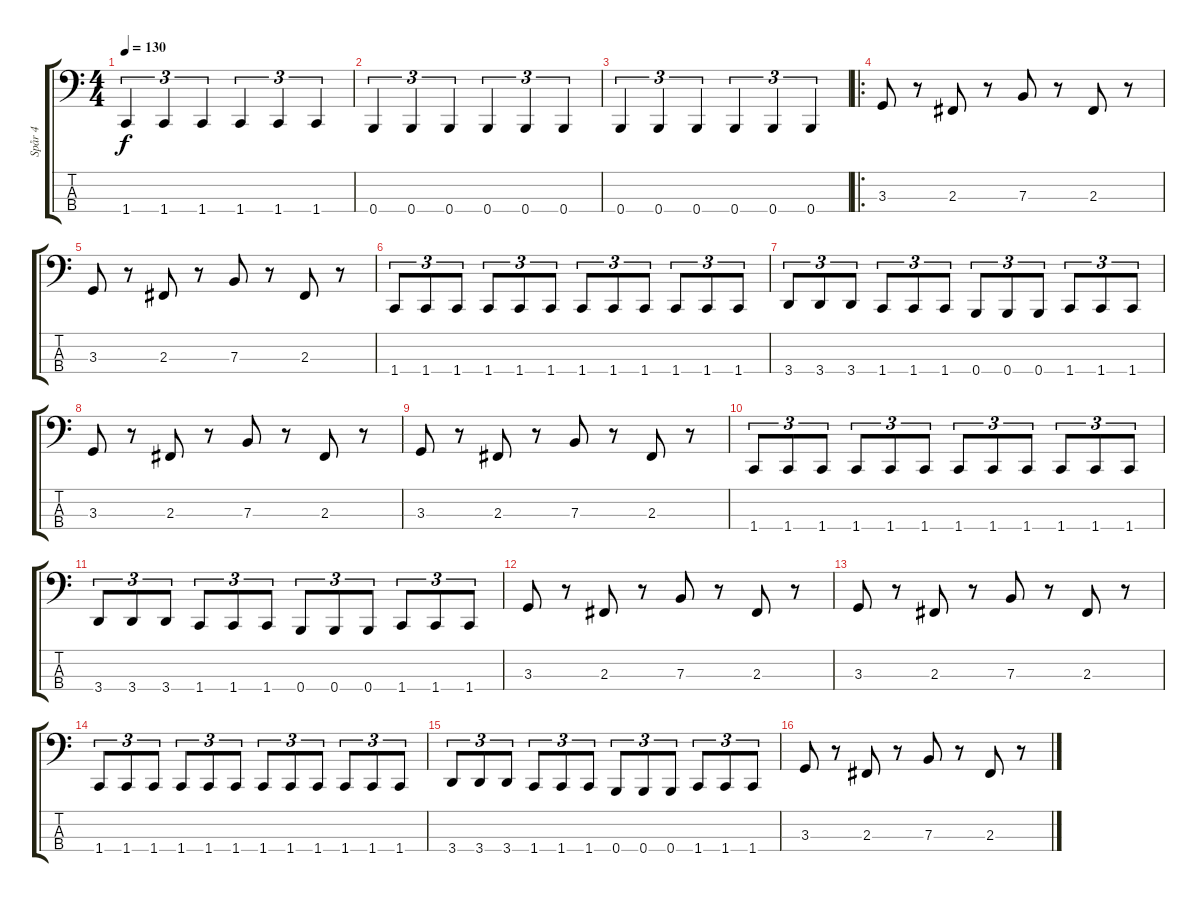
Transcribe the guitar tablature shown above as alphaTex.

\track ("Spår 4" "Spår 4") {instrument electricbasspick}
\staff {score tabs}
\tuning (D2 A1 E1 B0) {hide}
\ts (4 4)
\tempo 130
\clef f4
\ks c
1.4.4{tu (3 2) dy f} 1.4.4{tu (3 2)} 1.4.4{tu (3 2)} 1.4.4{tu (3 2)} 1.4.4{tu (3 2)} 1.4.4{tu (3 2)} |
0.4.4{tu (3 2)} 0.4.4{tu (3 2)} 0.4.4{tu (3 2)} 0.4.4{tu (3 2)} 0.4.4{tu (3 2)} 0.4.4{tu (3 2)} |
0.4.4{tu (3 2)} 0.4.4{tu (3 2)} 0.4.4{tu (3 2)} 0.4.4{tu (3 2)} 0.4.4{tu (3 2)} 0.4.4{tu (3 2)} |
\ro
3.3.8 r.8 2.3.8 r.8 7.3.8 r.8 2.3.8 r.8 |
3.3.8 r.8 2.3.8 r.8 7.3.8 r.8 2.3.8 r.8 |
1.4.8{tu (3 2)} 1.4.8{tu (3 2)} 1.4.8{tu (3 2)} 1.4.8{tu (3 2)} 1.4.8{tu (3 2)} 1.4.8{tu (3 2)} 1.4.8{tu (3 2)} 1.4.8{tu (3 2)} 1.4.8{tu (3 2)} 1.4.8{tu (3 2)} 1.4.8{tu (3 2)} 1.4.8{tu (3 2)} |
3.4.8{tu (3 2)} 3.4.8{tu (3 2)} 3.4.8{tu (3 2)} 1.4.8{tu (3 2)} 1.4.8{tu (3 2)} 1.4.8{tu (3 2)} 0.4.8{tu (3 2)} 0.4.8{tu (3 2)} 0.4.8{tu (3 2)} 1.4.8{tu (3 2)} 1.4.8{tu (3 2)} 1.4.8{tu (3 2)} |
3.3.8 r.8 2.3.8 r.8 7.3.8 r.8 2.3.8 r.8 |
3.3.8 r.8 2.3.8 r.8 7.3.8 r.8 2.3.8 r.8 |
1.4.8{tu (3 2)} 1.4.8{tu (3 2)} 1.4.8{tu (3 2)} 1.4.8{tu (3 2)} 1.4.8{tu (3 2)} 1.4.8{tu (3 2)} 1.4.8{tu (3 2)} 1.4.8{tu (3 2)} 1.4.8{tu (3 2)} 1.4.8{tu (3 2)} 1.4.8{tu (3 2)} 1.4.8{tu (3 2)} |
3.4.8{tu (3 2)} 3.4.8{tu (3 2)} 3.4.8{tu (3 2)} 1.4.8{tu (3 2)} 1.4.8{tu (3 2)} 1.4.8{tu (3 2)} 0.4.8{tu (3 2)} 0.4.8{tu (3 2)} 0.4.8{tu (3 2)} 1.4.8{tu (3 2)} 1.4.8{tu (3 2)} 1.4.8{tu (3 2)} |
3.3.8 r.8 2.3.8 r.8 7.3.8 r.8 2.3.8 r.8 |
3.3.8 r.8 2.3.8 r.8 7.3.8 r.8 2.3.8 r.8 |
1.4.8{tu (3 2)} 1.4.8{tu (3 2)} 1.4.8{tu (3 2)} 1.4.8{tu (3 2)} 1.4.8{tu (3 2)} 1.4.8{tu (3 2)} 1.4.8{tu (3 2)} 1.4.8{tu (3 2)} 1.4.8{tu (3 2)} 1.4.8{tu (3 2)} 1.4.8{tu (3 2)} 1.4.8{tu (3 2)} |
3.4.8{tu (3 2)} 3.4.8{tu (3 2)} 3.4.8{tu (3 2)} 1.4.8{tu (3 2)} 1.4.8{tu (3 2)} 1.4.8{tu (3 2)} 0.4.8{tu (3 2)} 0.4.8{tu (3 2)} 0.4.8{tu (3 2)} 1.4.8{tu (3 2)} 1.4.8{tu (3 2)} 1.4.8{tu (3 2)} |
3.3.8 r.8 2.3.8 r.8 7.3.8 r.8 2.3.8 r.8
